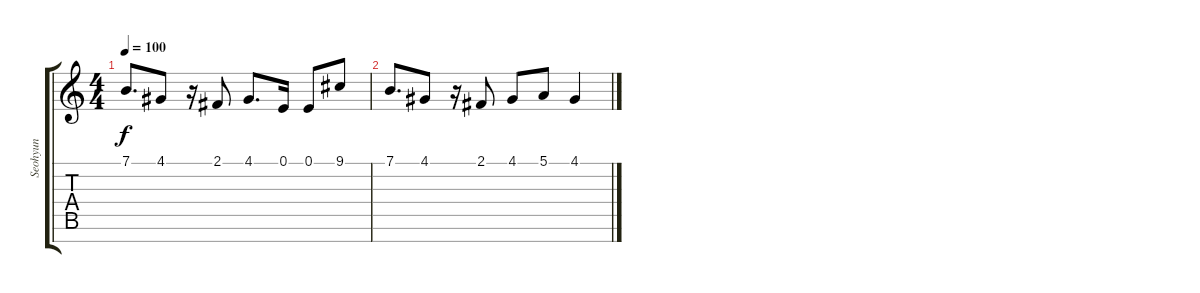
\track ("Seohyun" "Seohyun") {instrument piccolo}
\staff {score tabs}
\tuning (E4 B3 G3 D3 A2 E2 B1) {hide}
\ts (4 4)
\tempo 100
\clef g2
\ks c
7.1.8{d dy f} 4.1.8 r.16 2.1.8 4.1.8{d} 0.1.16 0.1.8 9.1.8 |
7.1.8{d} 4.1.8 r.16 2.1.8 4.1.8 5.1.8 4.1.4
